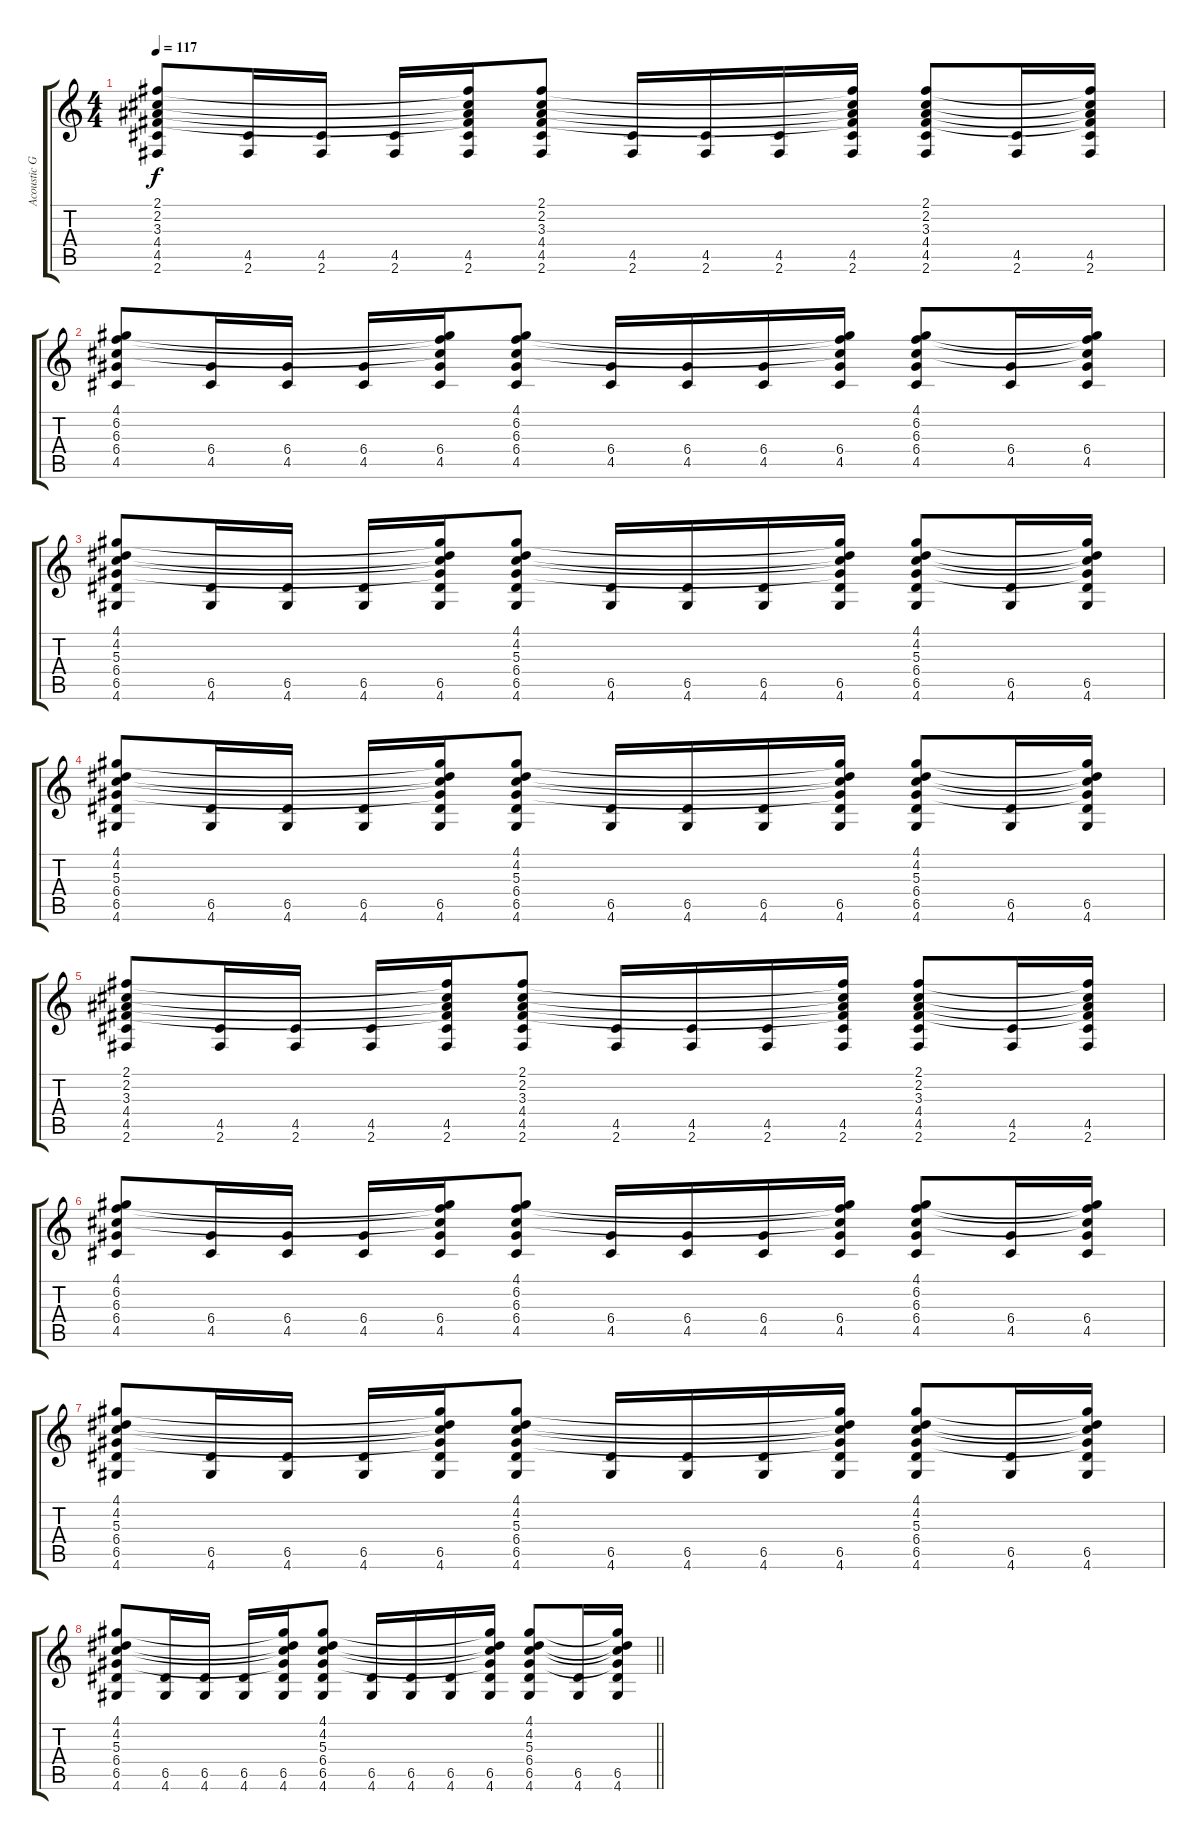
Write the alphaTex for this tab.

\track ("Acoustic Guitar" "Acoustic G") {instrument acousticguitarsteel}
\staff {score tabs}
\tuning (E4 B3 G3 D3 A2 E2) {hide}
\ts (4 4)
\tempo 117
\clef g2
\ks c
(2.1 2.2 3.3 4.4 4.5 2.6).8{dy f} (4.5 2.6).16 (4.5 2.6).16 (4.5 2.6).16 (2.1{t} 2.2{t} 3.3{t} 4.4{t} 4.5 2.6).16 (2.1 2.2 3.3 4.4 4.5 2.6).8 (4.5 2.6).16 (4.5 2.6).16 (4.5 2.6).16 (2.1{t} 2.2{t} 3.3{t} 4.4{t} 4.5 2.6).16 (2.1 2.2 3.3 4.4 4.5 2.6).8 (4.5 2.6).16 (2.1{t} 2.2{t} 3.3{t} 4.4{t} 4.5 2.6).16 |
(4.1 6.2 6.3 6.4 4.5).8 (6.4 4.5).16 (6.4 4.5).16 (6.4 4.5).16 (4.1{t} 6.2{t} 6.3{t} 6.4 4.5).16 (4.1 6.2 6.3 6.4 4.5).8 (6.4 4.5).16 (6.4 4.5).16 (6.4 4.5).16 (4.1{t} 6.2{t} 6.3{t} 6.4 4.5).16 (4.1 6.2 6.3 6.4 4.5).8 (6.4 4.5).16 (4.1{t} 6.2{t} 6.3{t} 6.4 4.5).16 |
(4.1 4.2 5.3 6.4 6.5 4.6).8 (6.5 4.6).16 (6.5 4.6).16 (6.5 4.6).16 (4.1{t} 4.2{t} 5.3{t} 6.4{t} 6.5 4.6).16 (4.1 4.2 5.3 6.4 6.5 4.6).8 (6.5 4.6).16 (6.5 4.6).16 (6.5 4.6).16 (4.1{t} 4.2{t} 5.3{t} 6.4{t} 6.5 4.6).16 (4.1 4.2 5.3 6.4 6.5 4.6).8 (6.5 4.6).16 (4.1{t} 4.2{t} 5.3{t} 6.4{t} 6.5 4.6).16 |
(4.1 4.2 5.3 6.4 6.5 4.6).8 (6.5 4.6).16 (6.5 4.6).16 (6.5 4.6).16 (4.1{t} 4.2{t} 5.3{t} 6.4{t} 6.5 4.6).16 (4.1 4.2 5.3 6.4 6.5 4.6).8 (6.5 4.6).16 (6.5 4.6).16 (6.5 4.6).16 (4.1{t} 4.2{t} 5.3{t} 6.4{t} 6.5 4.6).16 (4.1 4.2 5.3 6.4 6.5 4.6).8 (6.5 4.6).16 (4.1{t} 4.2{t} 5.3{t} 6.4{t} 6.5 4.6).16 |
(2.1 2.2 3.3 4.4 4.5 2.6).8 (4.5 2.6).16 (4.5 2.6).16 (4.5 2.6).16 (2.1{t} 2.2{t} 3.3{t} 4.4{t} 4.5 2.6).16 (2.1 2.2 3.3 4.4 4.5 2.6).8 (4.5 2.6).16 (4.5 2.6).16 (4.5 2.6).16 (2.1{t} 2.2{t} 3.3{t} 4.4{t} 4.5 2.6).16 (2.1 2.2 3.3 4.4 4.5 2.6).8 (4.5 2.6).16 (2.1{t} 2.2{t} 3.3{t} 4.4{t} 4.5 2.6).16 |
(4.1 6.2 6.3 6.4 4.5).8 (6.4 4.5).16 (6.4 4.5).16 (6.4 4.5).16 (4.1{t} 6.2{t} 6.3{t} 6.4 4.5).16 (4.1 6.2 6.3 6.4 4.5).8 (6.4 4.5).16 (6.4 4.5).16 (6.4 4.5).16 (4.1{t} 6.2{t} 6.3{t} 6.4 4.5).16 (4.1 6.2 6.3 6.4 4.5).8 (6.4 4.5).16 (4.1{t} 6.2{t} 6.3{t} 6.4 4.5).16 |
(4.1 4.2 5.3 6.4 6.5 4.6).8 (6.5 4.6).16 (6.5 4.6).16 (6.5 4.6).16 (4.1{t} 4.2{t} 5.3{t} 6.4{t} 6.5 4.6).16 (4.1 4.2 5.3 6.4 6.5 4.6).8 (6.5 4.6).16 (6.5 4.6).16 (6.5 4.6).16 (4.1{t} 4.2{t} 5.3{t} 6.4{t} 6.5 4.6).16 (4.1 4.2 5.3 6.4 6.5 4.6).8 (6.5 4.6).16 (4.1{t} 4.2{t} 5.3{t} 6.4{t} 6.5 4.6).16 |
\barLineRight lightlight
(4.1 4.2 5.3 6.4 6.5 4.6).8 (6.5 4.6).16 (6.5 4.6).16 (6.5 4.6).16 (4.1{t} 4.2{t} 5.3{t} 6.4{t} 6.5 4.6).16 (4.1 4.2 5.3 6.4 6.5 4.6).8 (6.5 4.6).16 (6.5 4.6).16 (6.5 4.6).16 (4.1{t} 4.2{t} 5.3{t} 6.4{t} 6.5 4.6).16 (4.1 4.2 5.3 6.4 6.5 4.6).8 (6.5 4.6).16 (4.1{t} 4.2{t} 5.3{t} 6.4{t} 6.5 4.6).16
